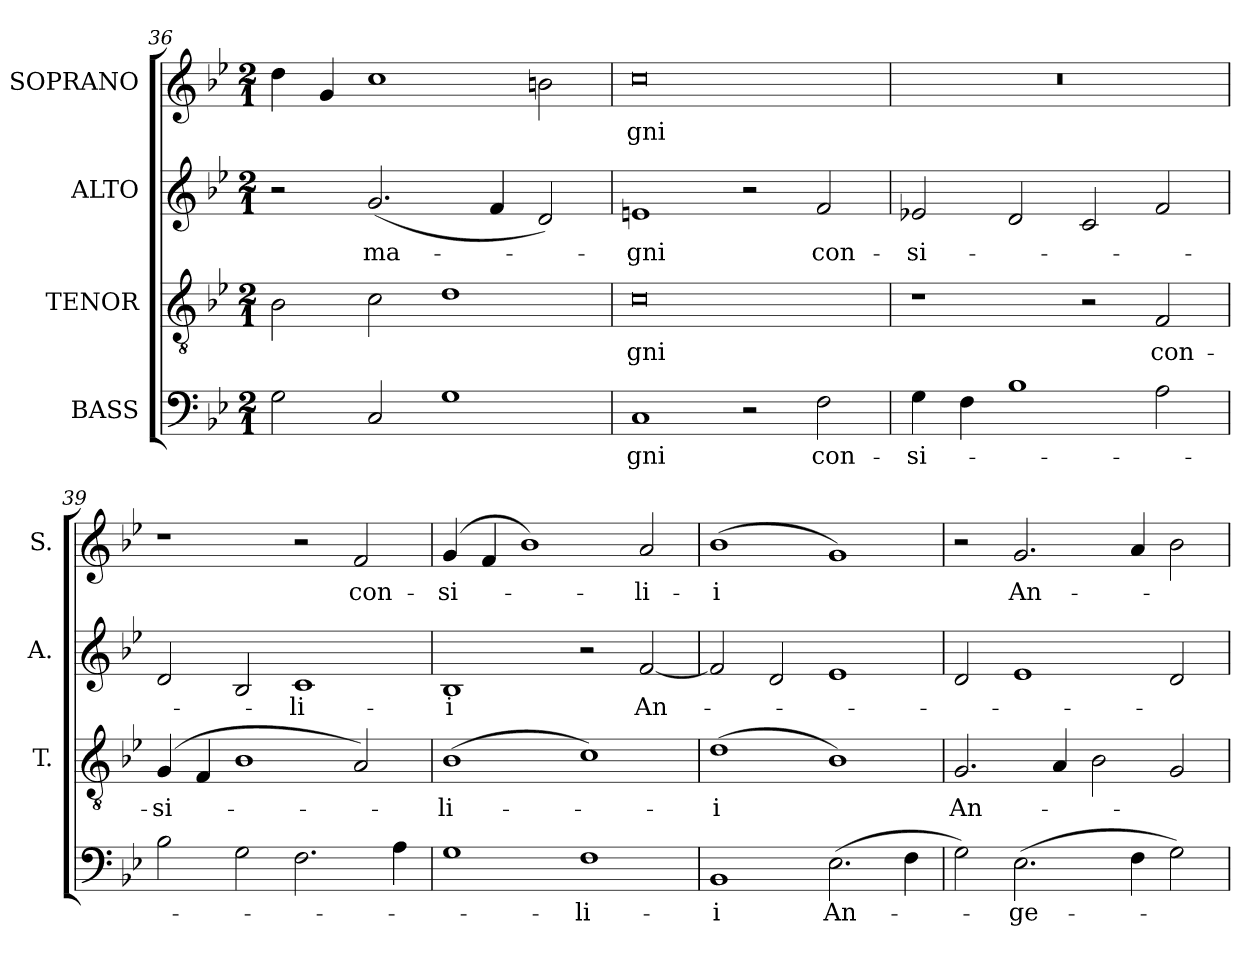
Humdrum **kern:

**kern	**text	**kern	**text	**kern	**text	**kern	**text
*part4	*part4	*part3	*part3	*part2	*part2	*part1	*part1
*staff4	*staff4	*staff3	*staff3	*staff2	*staff2	*staff1	*staff1
*I"BASS	*	*I"TENOR	*	*I"ALTO	*	*I"SOPRANO	*
*	*	*I'T.	*	*I'A.	*	*I'S.	*
*clefF4	*	*clefGv2	*	*clefG2	*	*clefG2	*
*	*	*ITrd7c12	*	*	*	*	*
*k[b-e-]	*	*k[b-e-]	*	*k[b-e-]	*	*k[b-e-]	*
*B-:	*	*B-:	*	*B-:	*	*B-:	*
*M2/1	*	*M2/1	*	*M2/1	*	*M2/1	*
=36	=36	=36	=36	=36	=36	=36	=36
2Gi\	.	2BB-i\	.	2r	.	4ddi\	.
.	.	.	.	.	.	4gi/	.
!	!	!	!	!	!LO:LY:b:color=#000000	!	!
2Ci/	.	2Ci\	.	(2.gi/	ma-	1cci	.
1Gi	.	1Di	.	.	.	.	.
.	.	.	.	4fi/	.	.	.
.	.	.	.	2di/)	.	2bni\	.
=37	=37	=37	=37	=37	=37	=37	=37
!	!LO:LY:b:color=#000000	!	!	!	!	!	!
!	!	!	!LO:LY:b:color=#000000	!	!	!	!
!	!	!	!	!	!LO:LY:b:color=#000000	!	!
!	!	!	!	!	!	!	!LO:LY:b:color=#000000
1Ci	-gni	0Ci	-gni	1eni	-gni	0cci	-gni
2r	.	.	.	2r	.	.	.
!	!LO:LY:b:color=#000000	!	!	!	!	!	!
!	!	!	!	!	!LO:LY:b:color=#000000	!	!
2Fi\	con-	.	.	2fi/	con-	.	.
=38	=38	=38	=38	=38	=38	=38	=38
!	!LO:LY:b:color=#000000	!	!	!	!	!	!
!	!	!	!	!	!LO:LY:b:color=#000000	!LO:N:vis=1	!
4Gi\	-si-	1r	.	2e-Xi/	-si-	0r	.
4Fi\	.	.	.	.	.	.	.
1B-i	.	.	.	2di/	.	.	.
.	.	2r	.	2ci/	.	.	.
!	!	!	!LO:LY:b:color=#000000	!	!	!	!
2Ai\	.	2FFi/	con-	2fi/	.	.	.
!!LO:PB:g=z
=39	=39	=39	=39	=39	=39	=39	=39
!	!	!	!LO:LY:b:color=#000000	!	!	!	!
2B-i\	.	(4GGi/	-si-	2di/	.	1r	.
.	.	4FFi/	.	.	.	.	.
2Gi\	.	1BB-i	.	2B-i/	.	.	.
!	!	!	!	!	!LO:LY:b:color=#000000	!	!
2.Fi\	.	.	.	1ci	-li-	2r	.
!	!	!	!	!	!	!	!LO:LY:b:color=#000000
.	.	2AAi/)	.	.	.	2fi/	con-
4Ai\	.	.	.	.	.	.	.
=40	=40	=40	=40	=40	=40	=40	=40
!	!	!	!LO:LY:b:color=#000000	!	!	!	!
!	!	!	!	!	!LO:LY:b:color=#000000	!	!
!	!	!	!	!	!	!	!LO:LY:b:color=#000000
1Gi	.	(1BB-i	-li-	1B-i	-i	(4gi/	-si-
.	.	.	.	.	.	4fi/	.
.	.	.	.	.	.	1b-i)	.
!	!LO:LY:b:color=#000000	!	!	!	!	!	!
1Fi	-li-	1Ci)	.	2r	.	.	.
!	!	!	!	!	!LO:LY:b:color=#000000	!	!
!	!	!	!	!	!	!	!LO:LY:b:color=#000000
.	.	.	.	[2fi/	An-	2ai/	-li-
=41	=41	=41	=41	=41	=41	=41	=41
!	!LO:LY:b:color=#000000	!	!	!	!	!	!
!	!	!	!LO:LY:b:color=#000000	!	!	!	!
!	!	!	!	!	!	!	!LO:LY:b:color=#000000
1BB-i	-i	(1Di	-i	2fi/]	.	(1b-i	-i
.	.	.	.	2di/	.	.	.
!	!LO:LY:b:color=#000000	!	!	!	!	!	!
(2.E-i\	An-	1BB-i)	.	1e-i	.	1gi)	.
4Fi\	.	.	.	.	.	.	.
=42	=42	=42	=42	=42	=42	=42	=42
!	!	!	!LO:LY:b:color=#000000	!	!	!	!
2Gi\)	.	2.GGi/	An-	2di/	.	2r	.
!	!LO:LY:b:color=#000000	!	!	!	!	!	!
!	!	!	!	!	!	!	!LO:LY:b:color=#000000
(2.E-i\	-ge-	.	.	1e-i	.	2.gi/	An-
.	.	4AAi/	.	.	.	.	.
.	.	2BB-i\	.	.	.	.	.
4Fi\	.	.	.	.	.	4ai/	.
2Gi\)	.	2GGi/	.	2di/	.	2b-i\	.
=	=	=	=	=	=	=	=
*-	*-	*-	*-	*-	*-	*-	*-
